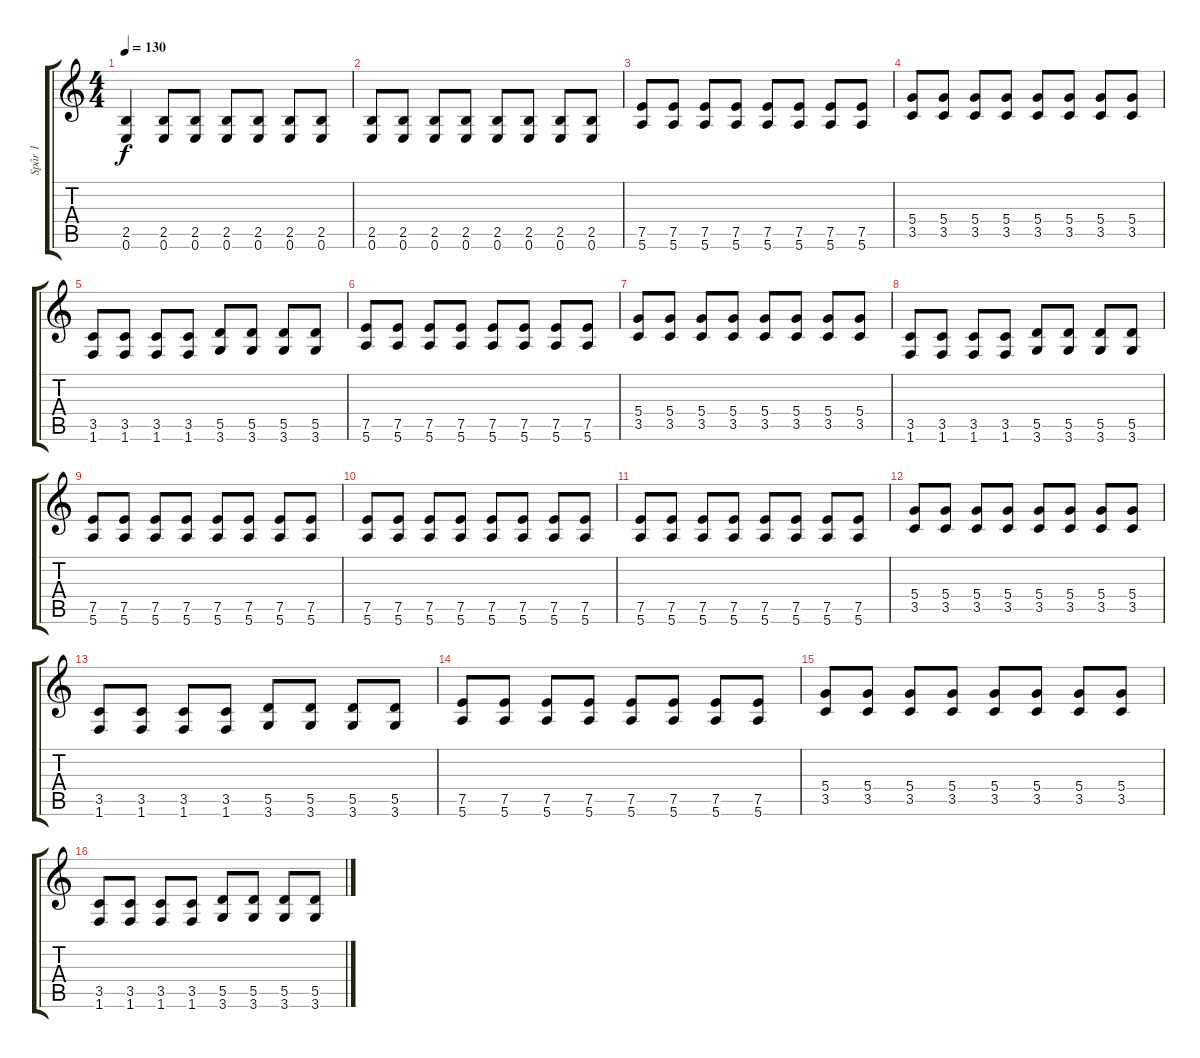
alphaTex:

\track ("Spår 1" "Spår 1") {instrument distortionguitar}
\staff {score tabs}
\tuning (E4 B3 G3 D3 A2 E2) {hide}
\ts (4 4)
\tempo 130
\clef g2
\ks c
(2.5 0.6).4{dy f instrument distortionguitar} (2.5 0.6).8 (2.5 0.6).8 (2.5 0.6).8 (2.5 0.6).8 (2.5 0.6).8 (2.5 0.6).8 |
(2.5 0.6).8 (2.5 0.6).8 (2.5 0.6).8 (2.5 0.6).8 (2.5 0.6).8 (2.5 0.6).8 (2.5 0.6).8 (2.5 0.6).8 |
(7.5 5.6).8 (7.5 5.6).8 (7.5 5.6).8 (7.5 5.6).8 (7.5 5.6).8 (7.5 5.6).8 (7.5 5.6).8 (7.5 5.6).8 |
(5.4 3.5).8 (5.4 3.5).8 (5.4 3.5).8 (5.4 3.5).8 (5.4 3.5).8 (5.4 3.5).8 (5.4 3.5).8 (5.4 3.5).8 |
(3.5 1.6).8 (3.5 1.6).8 (3.5 1.6).8 (3.5 1.6).8 (5.5 3.6).8 (5.5 3.6).8 (5.5 3.6).8 (5.5 3.6).8 |
(7.5 5.6).8 (7.5 5.6).8 (7.5 5.6).8 (7.5 5.6).8 (7.5 5.6).8 (7.5 5.6).8 (7.5 5.6).8 (7.5 5.6).8 |
(5.4 3.5).8 (5.4 3.5).8 (5.4 3.5).8 (5.4 3.5).8 (5.4 3.5).8 (5.4 3.5).8 (5.4 3.5).8 (5.4 3.5).8 |
(3.5 1.6).8 (3.5 1.6).8 (3.5 1.6).8 (3.5 1.6).8 (5.5 3.6).8 (5.5 3.6).8 (5.5 3.6).8 (5.5 3.6).8 |
(7.5 5.6).8 (7.5 5.6).8 (7.5 5.6).8 (7.5 5.6).8 (7.5 5.6).8 (7.5 5.6).8 (7.5 5.6).8 (7.5 5.6).8 |
(7.5 5.6).8 (7.5 5.6).8 (7.5 5.6).8 (7.5 5.6).8 (7.5 5.6).8 (7.5 5.6).8 (7.5 5.6).8 (7.5 5.6).8 |
(7.5 5.6).8 (7.5 5.6).8 (7.5 5.6).8 (7.5 5.6).8 (7.5 5.6).8 (7.5 5.6).8 (7.5 5.6).8 (7.5 5.6).8 |
(5.4 3.5).8 (5.4 3.5).8 (5.4 3.5).8 (5.4 3.5).8 (5.4 3.5).8 (5.4 3.5).8 (5.4 3.5).8 (5.4 3.5).8 |
(3.5 1.6).8 (3.5 1.6).8 (3.5 1.6).8 (3.5 1.6).8 (5.5 3.6).8 (5.5 3.6).8 (5.5 3.6).8 (5.5 3.6).8 |
(7.5 5.6).8 (7.5 5.6).8 (7.5 5.6).8 (7.5 5.6).8 (7.5 5.6).8 (7.5 5.6).8 (7.5 5.6).8 (7.5 5.6).8 |
(5.4 3.5).8 (5.4 3.5).8 (5.4 3.5).8 (5.4 3.5).8 (5.4 3.5).8 (5.4 3.5).8 (5.4 3.5).8 (5.4 3.5).8 |
(3.5 1.6).8 (3.5 1.6).8 (3.5 1.6).8 (3.5 1.6).8 (5.5 3.6).8 (5.5 3.6).8 (5.5 3.6).8 (5.5 3.6).8
